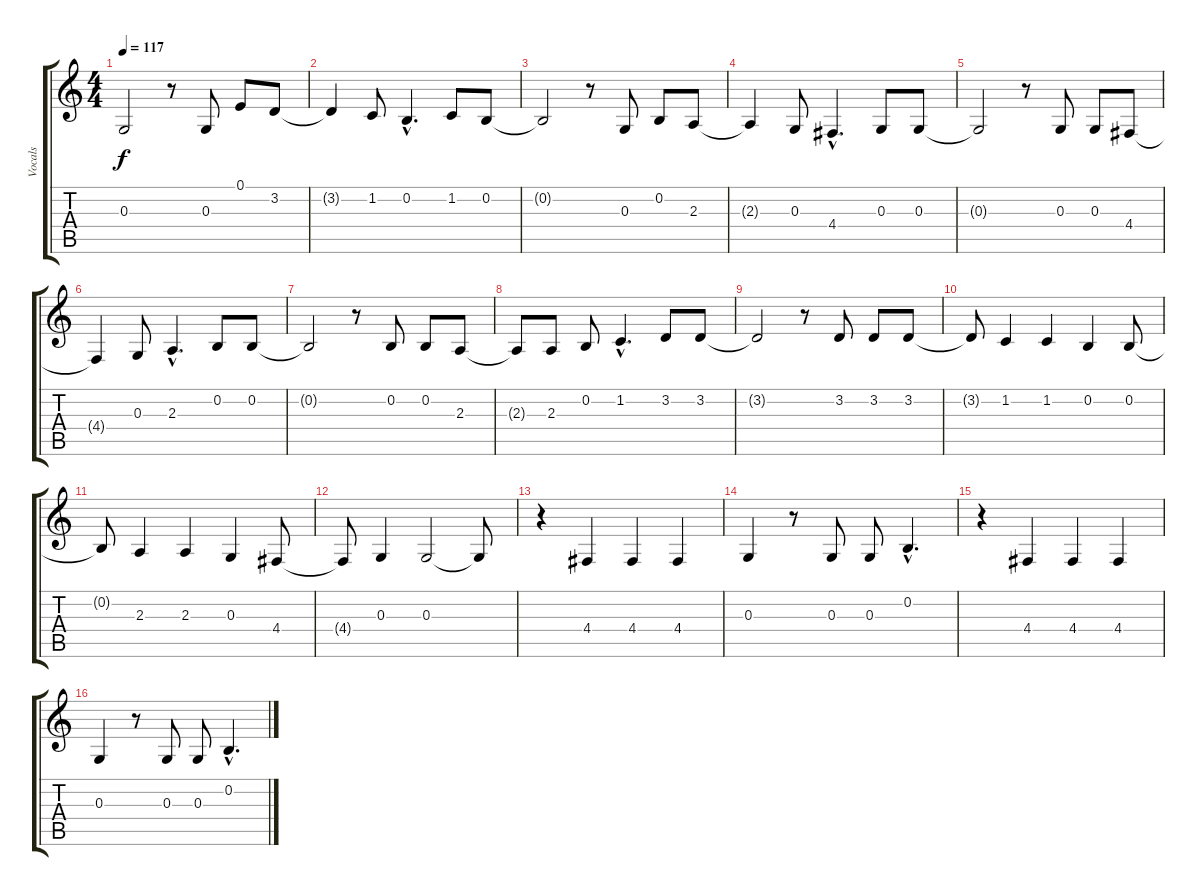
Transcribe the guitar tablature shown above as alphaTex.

\track ("Vocals" "Vocals") {instrument lead1square}
\staff {score tabs}
\tuning (E4 B3 G3 D3 A2 E2) {hide}
\ts (4 4)
\tempo 117
\clef g2
\ks c
0.3{t}.2{dy f} r.8 0.3.8 0.1.8 3.2.8 |
3.2{t}.4 1.2.8 0.2{hac}.4{d} 1.2.8 0.2.8 |
0.2{t}.2 r.8 0.3.8 0.2.8 2.3.8 |
2.3{t}.4 0.3.8 4.4{hac}.4{d} 0.3.8 0.3.8 |
0.3{t}.2 r.8 0.3.8 0.3.8 4.4.8 |
4.4{t}.4 0.3.8 2.3{hac}.4{d} 0.2.8 0.2.8 |
0.2{t}.2 r.8 0.2.8 0.2.8 2.3.8 |
2.3{t}.8 2.3.8 0.2.8 1.2{hac}.4{d} 3.2.8 3.2.8 |
3.2{t}.2 r.8 3.2.8 3.2.8 3.2.8 |
3.2{t}.8 1.2.4 1.2.4 0.2.4 0.2.8 |
0.2{t}.8 2.3.4 2.3.4 0.3.4 4.4.8 |
4.4{t}.8 0.3.4 0.3.2 0.3{t}.8 |
r.4 4.4.4 4.4.4 4.4.4 |
0.3.4 r.8 0.3.8 0.3.8 0.2{hac}.4{d} |
r.4 4.4.4 4.4.4 4.4.4 |
0.3.4 r.8 0.3.8 0.3.8 0.2{hac}.4{d}
